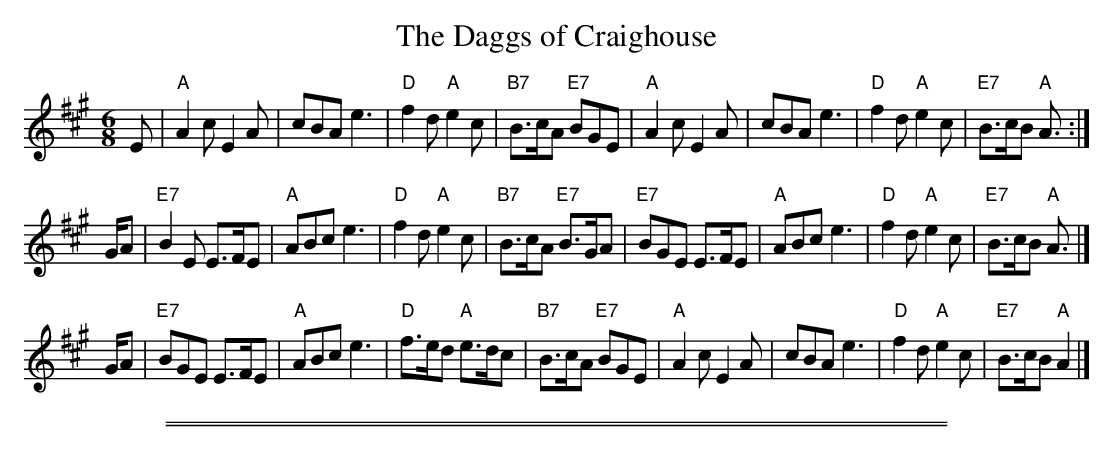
X:1
T: The Daggs of Craighouse
M:6/8
L:1/8
K:A
E \
| "A"A2c E2A | cBA e3 | "D"f2d "A"e2c | "B7"B>cA "E7"BGE \
| "A"A2c E2A | cBA e3 | "D"f2d "A"e2c | "E7"B>cB "A"A> :|
GA \
| "E7"B2E E>FE | "A"ABc e3 | "D"f2d "A"e2c | "B7"B>cA "E7"B>GA \
| "E7"BGE E>FE | "A"ABc e3 | "D"f2d "A"e2c | "E7"B>cB "A"A> |]
GA \
| "E7"BGE E>FE | "A"ABc e3 | "D"f>ed "A"e>dc | "B7"B>cA "E7"BGE \
| "A"A2c E2A | cBA e3 | "D"f2d "A"e2c | "E7"B>cB "A"A2 |]
